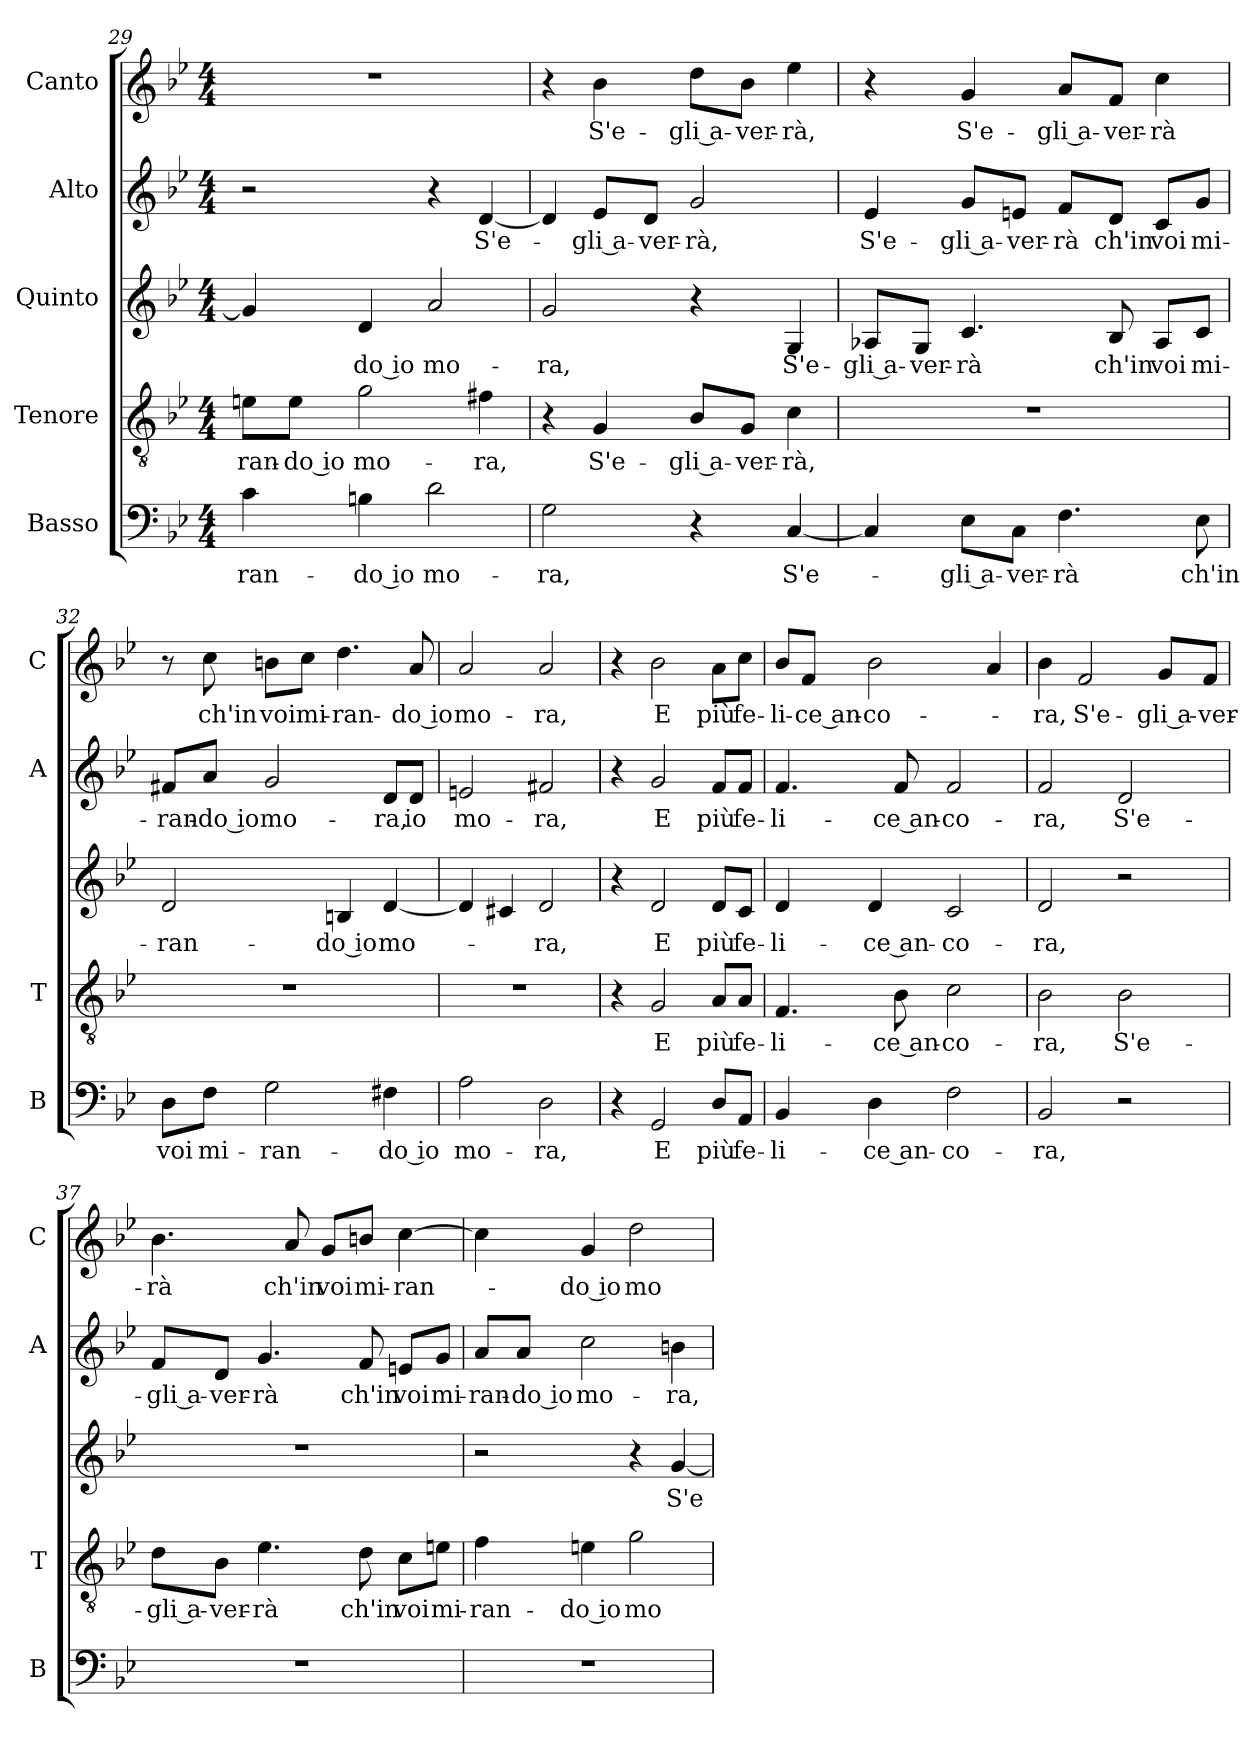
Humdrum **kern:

**kern	**text	**kern	**text	**kern	**text	**kern	**text	**kern	**text
*part5	*part5	*part4	*part4	*part3	*part3	*part2	*part2	*part1	*part1
*staff5	*staff5	*staff4	*staff4	*staff3	*staff3	*staff2	*staff2	*staff1	*staff1
*I"Basso	*	*I"Tenore	*	*I"Quinto	*	*I"Alto	*	*I"Canto	*
*I'B	*	*I'T	*	*	*	*I'A	*	*I'C	*
*clefF4	*	*clefGv2	*	*clefG2	*	*clefG2	*	*clefG2	*
*k[b-e-]	*	*k[b-e-]	*	*k[b-e-]	*	*k[b-e-]	*	*k[b-e-]	*
*B-:	*	*B-:	*	*B-:	*	*B-:	*	*B-:	*
*M4/4	*	*M4/4	*	*M4/4	*	*M4/4	*	*M4/4	*
=29	=29	=29	=29	=29	=29	=29	=29	=29	=29
!	!LO:LY:b	!	!LO:LY:b	!	!	!	!	!	!
4c\	-ran-	8en\L	-ran-	4g/]	.	2r	.	1r	.
!	!	!	!LO:LY:b	!	!	!	!	!	!
.	.	8e\J	-do io	.	.	.	.	.	.
!	!LO:LY:b	!	!LO:LY:b	!	!LO:LY:b	!	!	!	!
4Bn\	-do io	2g\	mo-	4d/	-do io	.	.	.	.
!	!LO:LY:b	!	!	!	!LO:LY:b	!	!	!	!
2d\	mo-	.	.	2a/	mo-	4r	.	.	.
!	!	!	!LO:LY:b	!	!	!	!LO:LY:b	!	!
.	.	4f#X\	-ra,	.	.	[4d/	S'e-	.	.
!!LO:LB:g=z
=30	=30	=30	=30	=30	=30	=30	=30	=30	=30
!	!LO:LY:b	!	!	!	!LO:LY:b	!	!	!	!
2G\	-ra,	4r	.	2g/	-ra,	4d/]	.	4r	.
!	!	!	!LO:LY:b	!	!	!	!LO:LY:b	!	!LO:LY:b
.	.	4G/	S'e-	.	.	8e-/L	-gli a-	4b-\	S'e-
!	!	!	!	!	!	!	!LO:LY:b	!	!
.	.	.	.	.	.	8d/J	-ver-	.	.
!	!	!	!LO:LY:b	!	!	!	!LO:LY:b	!	!LO:LY:b
4r	.	8B-/L	-gli a-	4r	.	2g/	-rà,	8dd\L	-gli a-
!	!	!	!LO:LY:b	!	!	!	!	!	!LO:LY:b
.	.	8G/J	-ver-	.	.	.	.	8b-\J	-ver-
!	!LO:LY:b	!	!LO:LY:b	!	!LO:LY:b	!	!	!	!LO:LY:b
[4C/	S'e-	4c\	-rà,	4G/	S'e-	.	.	4ee-\	-rà,
=31	=31	=31	=31	=31	=31	=31	=31	=31	=31
!	!	!	!	!	!LO:LY:b	!	!LO:LY:b	!	!
4C/]	.	1r	.	8A-X/L	-gli a-	4e-/	S'e-	4r	.
!	!	!	!	!	!LO:LY:b	!	!	!	!
.	.	.	.	8G/J	-ver-	.	.	.	.
!	!LO:LY:b	!	!	!	!LO:LY:b	!	!LO:LY:b	!	!LO:LY:b
8E-\L	-gli a-	.	.	4.c/	-rà	8g/L	-gli a-	4g/	S'e-
!	!LO:LY:b	!	!	!	!	!	!LO:LY:b	!	!
8C\J	-ver-	.	.	.	.	8en/J	-ver-	.	.
!	!LO:LY:b	!	!	!	!	!	!LO:LY:b	!	!LO:LY:b
4.F\	-rà	.	.	.	.	8f/L	-rà	8a/L	-gli a-
!	!	!	!	!	!LO:LY:b	!	!LO:LY:b	!	!LO:LY:b
.	.	.	.	8B-/	ch'in	8d/J	ch'in	8f/J	-ver-
!	!	!	!	!	!LO:LY:b	!	!LO:LY:b	!	!LO:LY:b
.	.	.	.	8A-/L	voi	8c/L	voi	4cc\	-rà
!	!LO:LY:b	!	!	!	!LO:LY:b	!	!LO:LY:b	!	!
8E-\	ch'in	.	.	8c/J	mi-	8g/J	mi-	.	.
=32	=32	=32	=32	=32	=32	=32	=32	=32	=32
!	!LO:LY:b	!	!	!	!LO:LY:b	!	!LO:LY:b	!	!
8D\L	voi	1r	.	2d/	-ran-	8f#X/L	-ran-	8r	.
!	!LO:LY:b	!	!	!	!	!	!LO:LY:b	!	!LO:LY:b
8F\J	mi-	.	.	.	.	8a/J	-do io	8cc\	ch'in
!	!LO:LY:b	!	!	!	!	!	!LO:LY:b	!	!LO:LY:b
2G\	-ran-	.	.	.	.	2g/	mo-	8bn\L	voi
!	!	!	!	!	!	!	!	!	!LO:LY:b
.	.	.	.	.	.	.	.	8cc\J	mi-
!	!	!	!	!	!LO:LY:b	!	!	!	!LO:LY:b
.	.	.	.	4Bn/	-do io	.	.	4.dd\	-ran-
!	!LO:LY:b	!	!	!	!LO:LY:b	!	!LO:LY:b	!	!
4F#X\	-do io	.	.	[4d/	mo-	8d/L	-ra,	.	.
!	!	!	!	!	!	!	!LO:LY:b	!	!LO:LY:b
.	.	.	.	.	.	8d/J	io	8a/	-do io
=33	=33	=33	=33	=33	=33	=33	=33	=33	=33
!	!LO:LY:b	!	!	!	!	!	!LO:LY:b	!	!LO:LY:b
2A\	mo-	1r	.	4d/]	.	2en/	mo-	2a/	mo-
.	.	.	.	4c#X/	.	.	.	.	.
!	!LO:LY:b	!	!	!	!LO:LY:b	!	!LO:LY:b	!	!LO:LY:b
2D\	-ra,	.	.	2d/	-ra,	2f#X/	-ra,	2a/	-ra,
!!LO:LB:g=z
=34	=34	=34	=34	=34	=34	=34	=34	=34	=34
4r	.	4r	.	4r	.	4r	.	4r	.
!	!LO:LY:b	!	!LO:LY:b	!	!LO:LY:b	!	!LO:LY:b	!	!LO:LY:b
2GG/	E	2G/	E	2d/	E	2g/	E	2b-\	E
!	!LO:LY:b	!	!LO:LY:b	!	!LO:LY:b	!	!LO:LY:b	!	!LO:LY:b
8D/L	più	8A/L	più	8d/L	più	8f/L	più	8a\L	più
!	!LO:LY:b	!	!LO:LY:b	!	!LO:LY:b	!	!LO:LY:b	!	!LO:LY:b
8AA/J	fe-	8A/J	fe-	8c/J	fe-	8f/J	fe-	8cc\J	fe-
=35	=35	=35	=35	=35	=35	=35	=35	=35	=35
!	!LO:LY:b	!	!LO:LY:b	!	!LO:LY:b	!	!LO:LY:b	!	!LO:LY:b
4BB-/	-li-	4.F/	-li-	4d/	-li-	4.f/	-li-	8b-/L	-li-
!	!	!	!	!	!	!	!	!	!LO:LY:b
.	.	.	.	.	.	.	.	8f/J	-ce an-
!	!LO:LY:b	!	!	!	!LO:LY:b	!	!	!	!LO:LY:b
4D\	-ce an-	.	.	4d/	-ce an-	.	.	2b-\	-co-
!	!	!	!LO:LY:b	!	!	!	!LO:LY:b	!	!
.	.	8B-\	-ce an-	.	.	8f/	-ce an-	.	.
!	!LO:LY:b	!	!LO:LY:b	!	!LO:LY:b	!	!LO:LY:b	!	!
2F\	-co-	2c\	-co-	2c/	-co-	2f/	-co-	.	.
.	.	.	.	.	.	.	.	4a/	.
=36	=36	=36	=36	=36	=36	=36	=36	=36	=36
!	!LO:LY:b	!	!LO:LY:b	!	!LO:LY:b	!	!LO:LY:b	!	!LO:LY:b
2BB-/	-ra,	2B-\	-ra,	2d/	-ra,	2f/	-ra,	4b-\	-ra,
!	!	!	!	!	!	!	!	!	!LO:LY:b
.	.	.	.	.	.	.	.	2f/	S'e-
!	!	!	!LO:LY:b	!	!	!	!LO:LY:b	!	!
2r	.	2B-\	S'e-	2r	.	2d/	S'e-	.	.
!	!	!	!	!	!	!	!	!	!LO:LY:b
.	.	.	.	.	.	.	.	8g/L	-gli a-
!	!	!	!	!	!	!	!	!	!LO:LY:b
.	.	.	.	.	.	.	.	8f/J	-ver-
=37	=37	=37	=37	=37	=37	=37	=37	=37	=37
!	!	!	!LO:LY:b	!	!	!	!LO:LY:b	!	!LO:LY:b
1r	.	8d\L	-gli a-	1r	.	8f/L	-gli a-	4.b-\	-rà
!	!	!	!LO:LY:b	!	!	!	!LO:LY:b	!	!
.	.	8B-\J	-ver-	.	.	8d/J	-ver-	.	.
!	!	!	!LO:LY:b	!	!	!	!LO:LY:b	!	!
.	.	4.e-\	-rà	.	.	4.g/	-rà	.	.
!	!	!	!	!	!	!	!	!	!LO:LY:b
.	.	.	.	.	.	.	.	8a/	ch'in
!	!	!	!	!	!	!	!	!	!LO:LY:b
.	.	.	.	.	.	.	.	8g/L	voi
!	!	!	!LO:LY:b	!	!	!	!LO:LY:b	!	!LO:LY:b
.	.	8d\	ch'in	.	.	8f/	ch'in	8bn/J	mi-
!	!	!	!LO:LY:b	!	!	!	!LO:LY:b	!	!LO:LY:b
.	.	8c\L	voi	.	.	8en/L	voi	[4cc\	-ran-
!	!	!	!LO:LY:b	!	!	!	!LO:LY:b	!	!
.	.	8en\J	mi-	.	.	8g/J	mi-	.	.
=38	=38	=38	=38	=38	=38	=38	=38	=38	=38
!	!	!	!LO:LY:b	!	!	!	!LO:LY:b	!	!
1r	.	4f\	-ran-	2r	.	8a/L	-ran-	4cc\]	.
!	!	!	!	!	!	!	!LO:LY:b	!	!
.	.	.	.	.	.	8a/J	-do io	.	.
!	!	!	!LO:LY:b	!	!	!	!LO:LY:b	!	!LO:LY:b
.	.	4en\	-do io	.	.	2cc\	mo-	4g/	-do io
!	!	!	!LO:LY:b	!	!	!	!	!	!LO:LY:b
.	.	2g\	mo-	4r	.	.	.	2dd\	mo-
!	!	!	!	!	!LO:LY:b	!	!LO:LY:b	!	!
.	.	.	.	[4g/	S'e-	4bn\	-ra,	.	.
=	=	=	=	=	=	=	=	=	=
*-	*-	*-	*-	*-	*-	*-	*-	*-	*-
